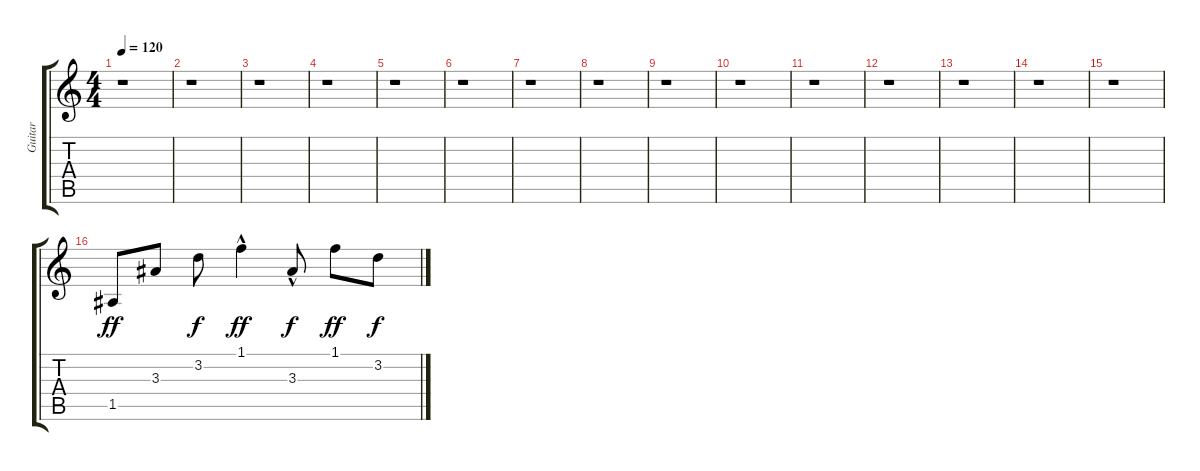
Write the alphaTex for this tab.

\track ("Guitar" "Guitar") {instrument acousticguitarsteel}
\staff {score tabs}
\tuning (E4 B3 G3 D3 A2 E2) {hide}
\ts (4 4)
\tempo 120
\clef g2
\ks c
r.1{dy ff} |
r.1 |
r.1 |
r.1 |
r.1 |
r.1 |
r.1 |
r.1 |
r.1 |
r.1 |
r.1 |
r.1 |
r.1 |
r.1 |
r.1 |
1.5.8 3.3.8 3.2.8{dy f} 1.1{hac}.4{dy ff} 3.3{hac}.8{dy f} 1.1.8{dy ff} 3.2.8{dy f}
